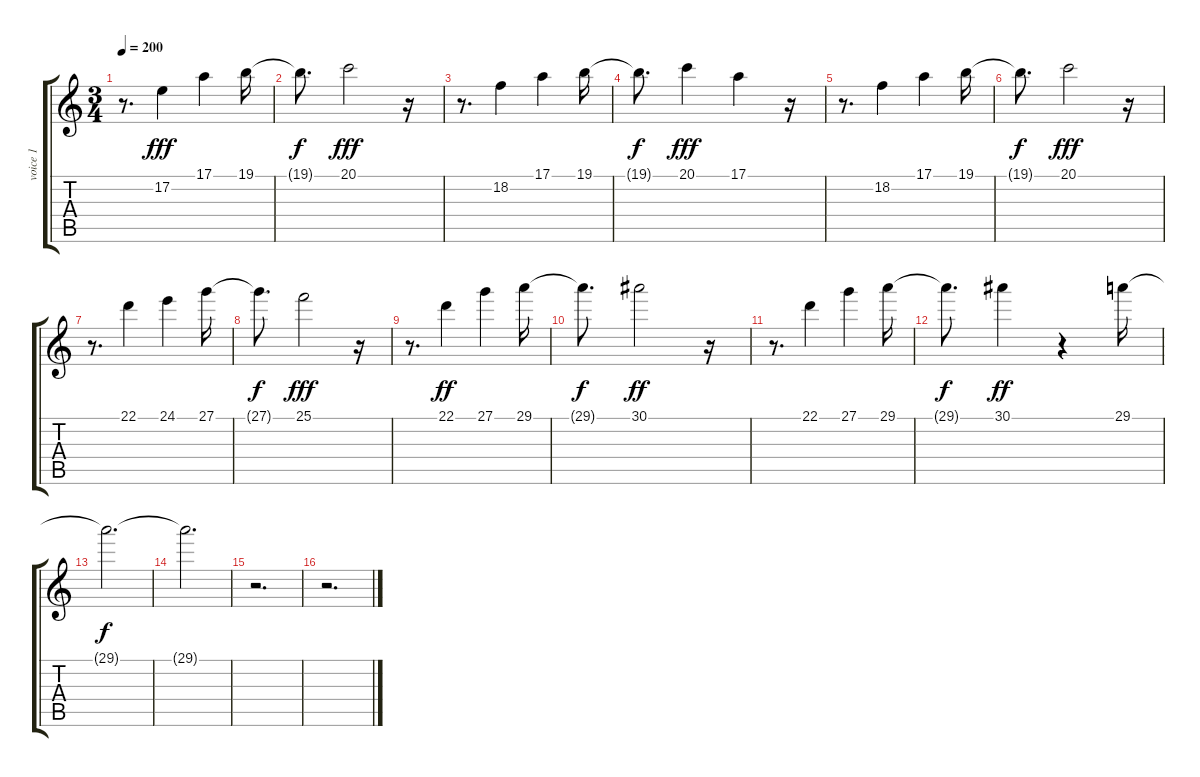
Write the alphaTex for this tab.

\track ("voice 1" "voice 1") {instrument synthvoice}
\staff {score tabs}
\tuning (E4 B3 G3 D3 A2 E2) {hide}
\ts (3 4)
\tempo 200
\clef g2
\ks c
r.8{d dy fff} 17.2.4{balance 2} 17.1.4 19.1.16 |
19.1{t}.8{d dy f} 20.1.2{dy fff} r.16 |
r.8{d} 18.2.4 17.1.4 19.1.16 |
19.1{t}.8{d dy f} 20.1.4{dy fff} 17.1.4 r.16 |
r.8{d} 18.2.4 17.1.4 19.1.16 |
19.1{t}.8{d dy f} 20.1.2{dy fff} r.16 |
r.8{d} 22.1.4 24.1.4 27.1.16 |
27.1{t}.8{d dy f} 25.1.2{dy fff} r.16 |
r.8{d} 22.1.4{dy ff} 27.1.4 29.1.16 |
29.1{t}.8{d dy f} 30.1.2{dy ff} r.16 |
r.8{d} 22.1.4 27.1.4 29.1.16 |
29.1{t}.8{d dy f} 30.1.4{dy ff} r.4 29.1.16 |
29.1{t}.2{d dy f} |
29.1{t}.2{d} |
r.2{d} |
r.2{d}
